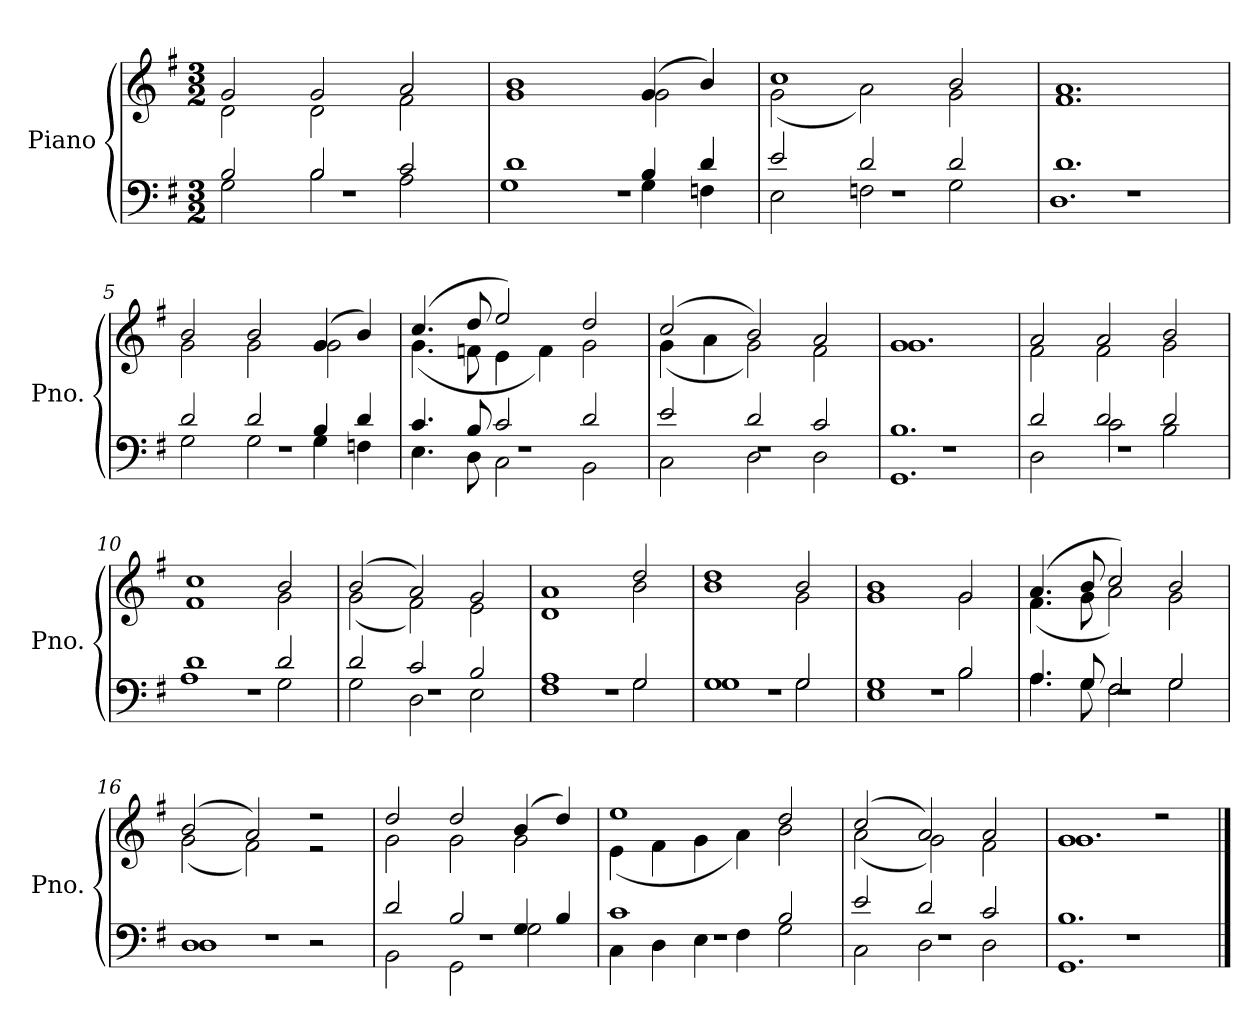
**kern	**kern
*part1	*part1
*staff2	*staff1
*I"Piano	*
*I'Pno.	*
*clefF4	*clefG2
*k[f#]	*k[f#]
*M3/2	*M3/2
*MM240	*MM240
=1	=1
*^	*^
*	*^	*	*
1.r	2B/	2G\	2g/	2d\
.	2B/	2B\	2g/	2d\
.	2c/	2A\	2a/	2f#\
=2	=2	=2	=2	=2
1.r	1d	1G	1b	1g
.	4B/	4G\	(4g/	2g\
.	4d/	4Fn\	4b/)	.
=3	=3	=3	=3	=3
1.r	2e/	2E\	1cc	(2g\
.	2d/	2Fn\	.	2a\)
.	2d/	2G\	2b/	2g\
=4	=4	=4	=4	=4
1.r	1.d	1.D	1.a	1.f#
=5	=5	=5	=5	=5
1.r	2d/	2G\	2b/	2g\
.	2d/	2G\	2b/	2g\
.	4B/	4G\	(4g/	2g\
.	4d/	4Fn\	4b/)	.
=6	=6	=6	=6	=6
1.r	4.c/	4.E\	(4.cc/	(4.g\
.	8B/	8D\	8dd/	8fn\
.	2c/	2C\	2ee/)	4e\
.	.	.	.	4f\)
.	2d/	2BB\	2dd/	2g\
=7	=7	=7	=7	=7
1.r	2e/	2C\	(2cc/	(4g\
.	.	.	.	4a\
.	2d/	2D\	2b/)	2g\)
.	2c/	2D\	2a/	2f#\
=8	=8	=8	=8	=8
1.r	1.B	1.GG	1.g	1.g
!!LO:LB:g=z	!!
=9	=9	=9	=9	=9
1.r	2d/	2D\	2a/	2f#\
.	2d/	2c\	2a/	2f#\
.	2d/	2B\	2b/	2g\
=10	=10	=10	=10	=10
1.r	1d	1A	1cc	1f#
.	2d/	2G\	2b/	2g\
=11	=11	=11	=11	=11
1.r	2d/	2G\	(2b/	(2g\
.	2c/	2D\	2a/)	2f#\)
.	2B/	2E\	2g/	2e\
=12	=12	=12	=12	=12
1.r	1A	1F#	1a	1d
.	2G/	2G\	2dd/	2b\
=13	=13	=13	=13	=13
1.r	1G	1G	1dd	1b
.	2G/	2G\	2b/	2g\
=14	=14	=14	=14	=14
1.r	1G	1E	1b	1g
.	2B/	2B\	2g/	2g\
=15	=15	=15	=15	=15
1.r	4.A/	4.A\	(4.a/	(4.f#\
.	8G/	8G\	8b/	8g\
.	2F#/	2F#\	2cc/)	2a\)
.	2G/	2G\	2b/	2g\
=16	=16	=16	=16	=16
1.r	1D	1D	(2b/	(2g\
.	.	.	2a/)	2f#\)
.	2r	2r	2r	2r
=17	=17	=17	=17	=17
1.r	2d/	2BB\	2dd/	2g\
.	2B/	2GG\	2dd/	2g\
.	4G/	2G\	(4b/	2g\
.	4B/	.	4dd/)	.
!!LO:LB:g=z	!!
=18	=18	=18	=18	=18
1.r	1c	4C\	1ee	(4e\
.	.	4D\	.	4f#\
.	.	4E\	.	4g\
.	.	4F#\	.	4a\)
.	2B/	2G\	2dd/	2b\
=19	=19	=19	=19	=19
1.r	2e/	2C\	(2cc/	(2a\
.	2d/	2D\	2a/)	2g\)
.	2c/	2D\	2a/	2f#\
=20	=20	=20	=20	=20
1.r	1.B	1.GG	1g	1.g
.	.	.	2r	.
*v	*v	*v	*	*
*	*v	*v
==	==
*-	*-
